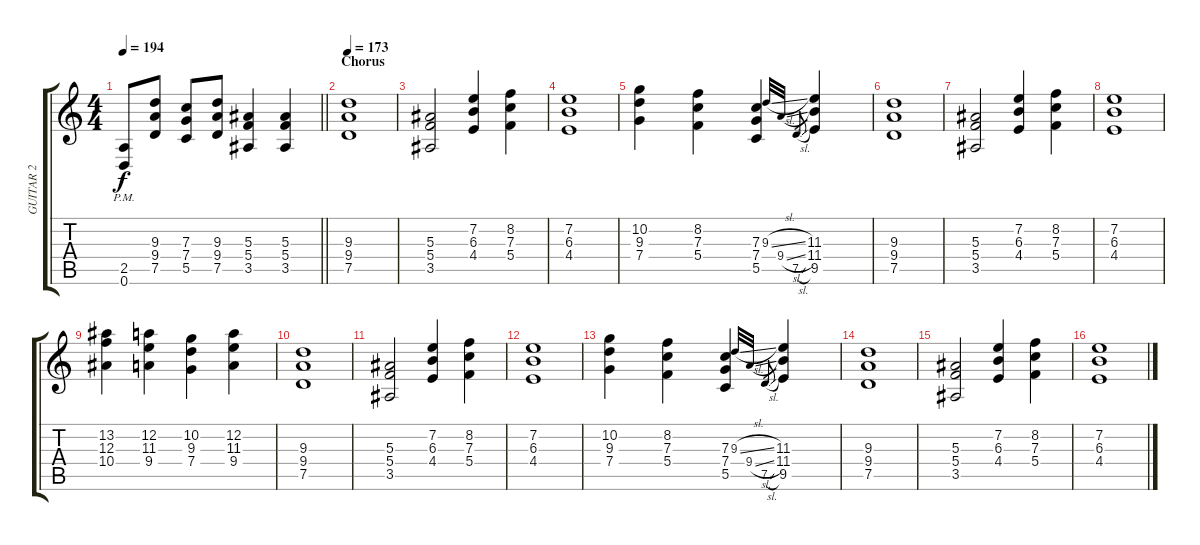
\track ("GUITAR 2" "GUITAR 2") {instrument overdrivenguitar}
\staff {score tabs}
\tuning (D4 A3 F3 C3 G2 D2) {hide}
\ts (4 4)
\tempo 194
\clef g2
\barLineRight lightlight
\ks c
(2.5{pm} 0.6{pm}).8{dy f} (9.3 9.4 7.5).8 (7.3 7.4 5.5).8 (9.3 9.4 7.5).8 (5.3 5.4 3.5).4 (5.3 5.4 3.5).4 |
\section ("" "Chorus")
\tempo 173
(9.3 9.4 7.5).1 |
(5.3 5.4 3.5).2 (7.2 6.3 4.4).4 (8.2 7.3 5.4).4 |
(7.2 6.3 4.4).1 |
(10.2 9.3 7.4).4 (8.2 7.3 5.4).4 (7.3 7.4 5.5).4 9.3{sl}.32{gr onbeat} 9.4{sl}.32{gr onbeat} 7.5{sl}.32{gr} (11.3 11.4 9.5).4 |
(9.3 9.4 7.5).1 |
(5.3 5.4 3.5).2 (7.2 6.3 4.4).4 (8.2 7.3 5.4).4 |
(7.2 6.3 4.4).1 |
(13.2 12.3 10.4).4 (12.2 11.3 9.4).4 (10.2 9.3 7.4).4 (12.2 11.3 9.4).4 |
(9.3 9.4 7.5).1 |
(5.3 5.4 3.5).2 (7.2 6.3 4.4).4 (8.2 7.3 5.4).4 |
(7.2 6.3 4.4).1 |
(10.2 9.3 7.4).4 (8.2 7.3 5.4).4 (7.3 7.4 5.5).4 9.3{sl}.32{gr onbeat} 9.4{sl}.32{gr onbeat} 7.5{sl}.32{gr} (11.3 11.4 9.5).4 |
(9.3 9.4 7.5).1 |
(5.3 5.4 3.5).2 (7.2 6.3 4.4).4 (8.2 7.3 5.4).4 |
(7.2 6.3 4.4).1
